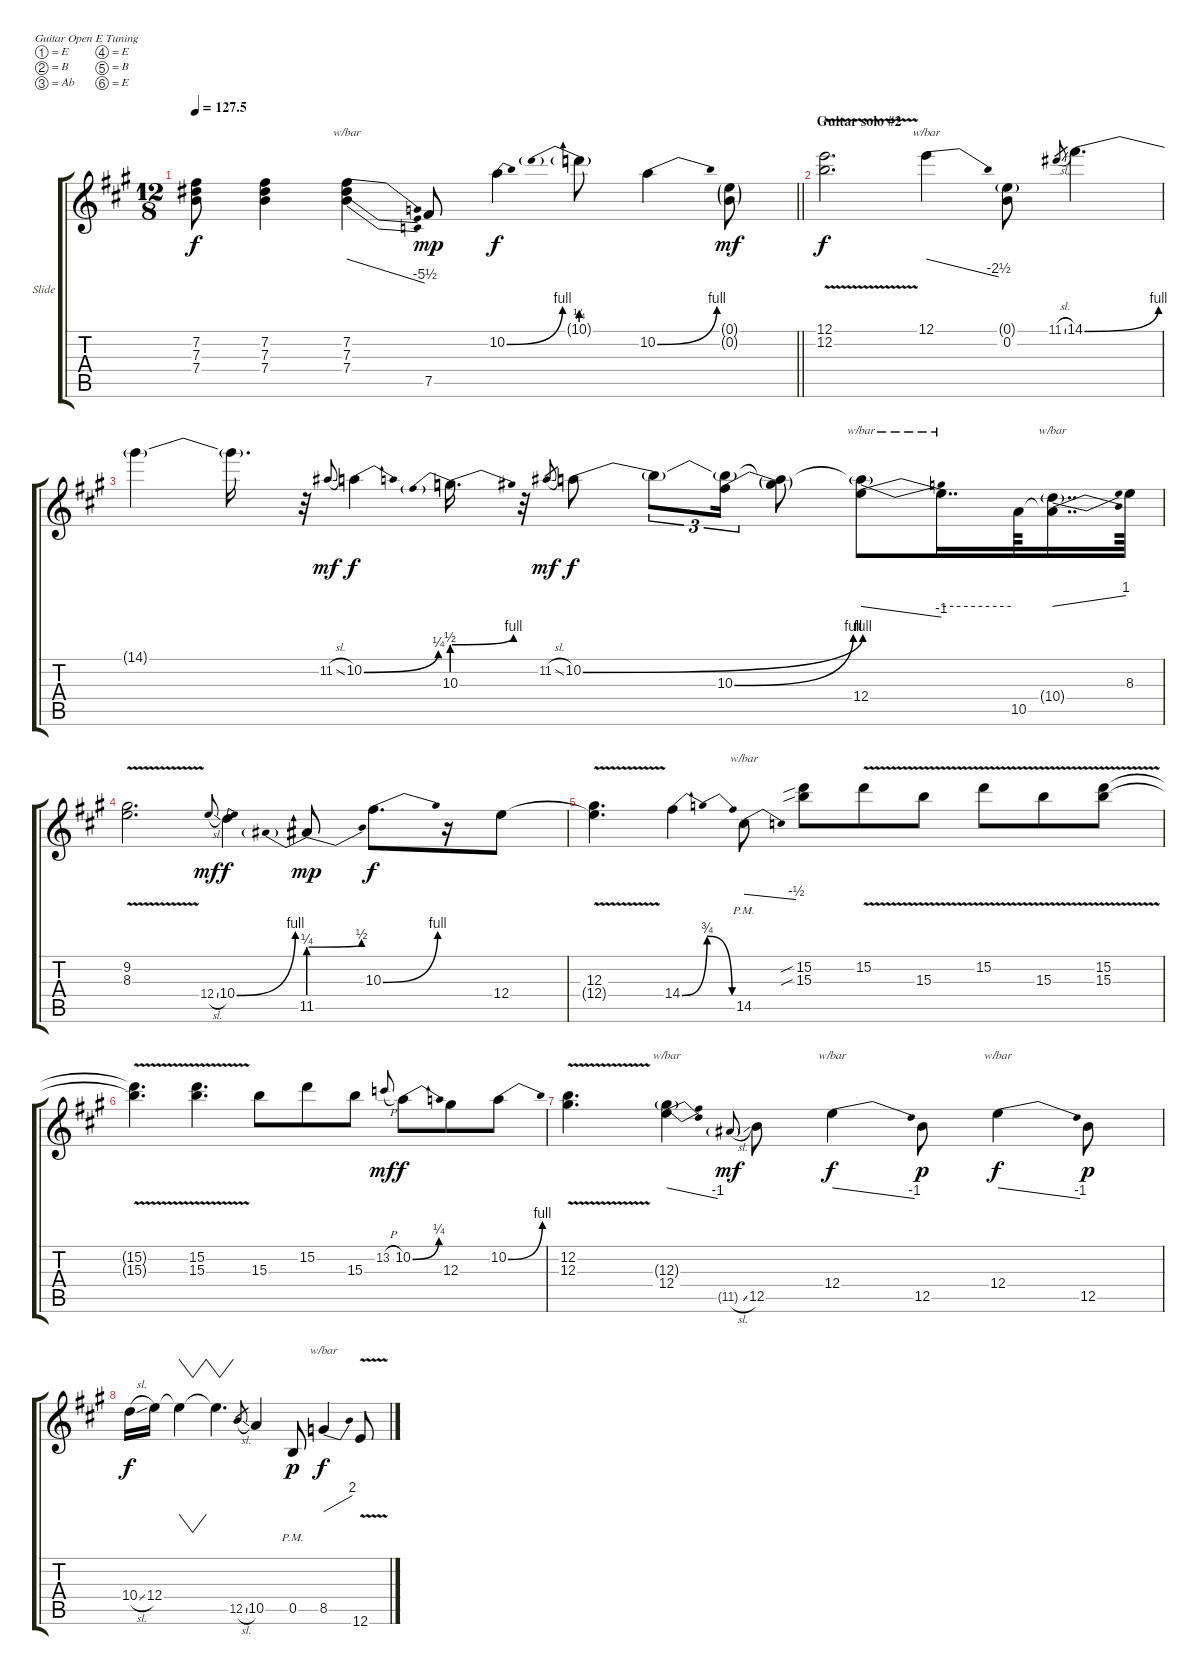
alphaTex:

\bracketExtendMode groupsimilarinstruments
\firstSystemTrackNameOrientation horizontal
\otherSystemsTrackNameOrientation horizontal
\track ("Slide Guitar- Open E Tuning" "Slide") {instrument overdrivenguitar}
\staff {score tabs}
\tuning (E4 B3 Ab3 E3 B2 E2)
\ts (12 8)
\tempo
127.5
\accidentals auto
\clef g2
\ottava regular
\simile none
\barLineRight lightlight
\ks a
(7.2 7.3 7.4).8{dy f} (7.2 7.3 7.4).4 (7.2 7.3 7.4).4{tbe (dive default 12.6 0 60 -22)} 7.5.8{dy mp} 10.2{be (bend 0 0 15 4)}.4{dy f} 10.1{be (prebend 0 1 60 1) g}.8 10.2{be (bend 8.4 0 29.4 4)}.4 (0.1{g} 0.2{g}).8{dy mf} |
\section ("" "Guitar solo #2")
(12.1{v} 12.2{v}).2{d dy f} 12.1.4{tbe (dive default 25.2 0 58.8 -10)} (0.2 0.1{g}).8 11.1{sl}.8{gr} 14.1{be (bend 23.4 0 59.4 4)}.4{d} |
14.1{t}.4 14.1{t}.16{d} r.32 11.2{sl}.8{gr onbeat dy mf} 10.2{be (bend 12 0 48.6 1)}.4{dy f} 10.3{be (prebendbend 0 2 24.599999999999998 4)}.16{d} r.32 11.2{sl}.8{gr dy mf} 10.2{be (bend 36 0 45 4)}.8{dy f} 10.2{t}.8{tu (3 2)} (10.2{t} 10.3{be (bend 0 0 15 4)}).16{tu (3 2)} (10.2{t} 10.3{t}).8 (12.4 10.2{be (hold 0 0 60 0) t}).8{tbe (dive default 43.8 0 60 -4)} 12.4{t}.16{dd tbe (hold default 0 0 60 0)} 10.5.64 (10.5{t} 10.4{g}).16{dd tbe (dive default 13.799999999999999 0 34.199999999999996 4)} 8.3.64 |
(8.3{v} 9.2{v}).2{d} 12.4{sl}.8{gr onbeat dy mf} 10.4{be (bend 33.6 0 59.4 4)}.4{dy f} 11.5{be (prebendbend 0 1 46.8 2)}.8{dy mp} 10.3{be (bend 10.799999999999999 0 51 4)}.8{d dy f} r.16 12.4.8 |
(12.3{v} 12.4{v t}).4{d} 14.4{be (bendrelease 18.599999999999998 0 28.799999999999997 3 31.2 3 59.4 0)}.4 14.5{pm}.8{tbe (dive default 0 0 60 -2)} (15.2{sib} 15.3{sib}).8 15.2{v}.8 15.3{v}.8 15.2{v}.8 15.3{v}.8 (15.2{v} 15.3{v}).8 |
(15.2{v t} 15.3{v t}).4{d} (15.2{v} 15.3{v}).4{d} 15.3.8 15.2.8 15.3.8 13.2{h}.8{gr onbeat dy mf} 10.2{be (bend 0 0 60 1)}.8{dy f} 12.3.8 10.2{be (bend 9.6 0 39 4)}.8 |
(12.2{v} 12.3{v}).4{d} (12.4 12.3{g}).4{tbe (dive default 5.3999999999999995 0 37.199999999999996 -4)} 11.5{sl g}.8{gr onbeat dy mf} 12.5.8 12.4.4{tbe (dive default 2.4 0 29.4 -4) dy f} 12.5.8{dy p} 12.4.4{tbe (dive default 2.4 0 29.4 -4) dy f} 12.5.8{dy p} |
10.4{sl}.16{dy f} 12.4.16 12.4{t}.4{vw} 12.4{t}.4{vw d} 12.5{sl}.8{gr} 10.5.4 0.5{pm}.8{dy p} 8.5.4{tbe (dive default 12 0 41.4 8) dy f} 12.6{v}.8
